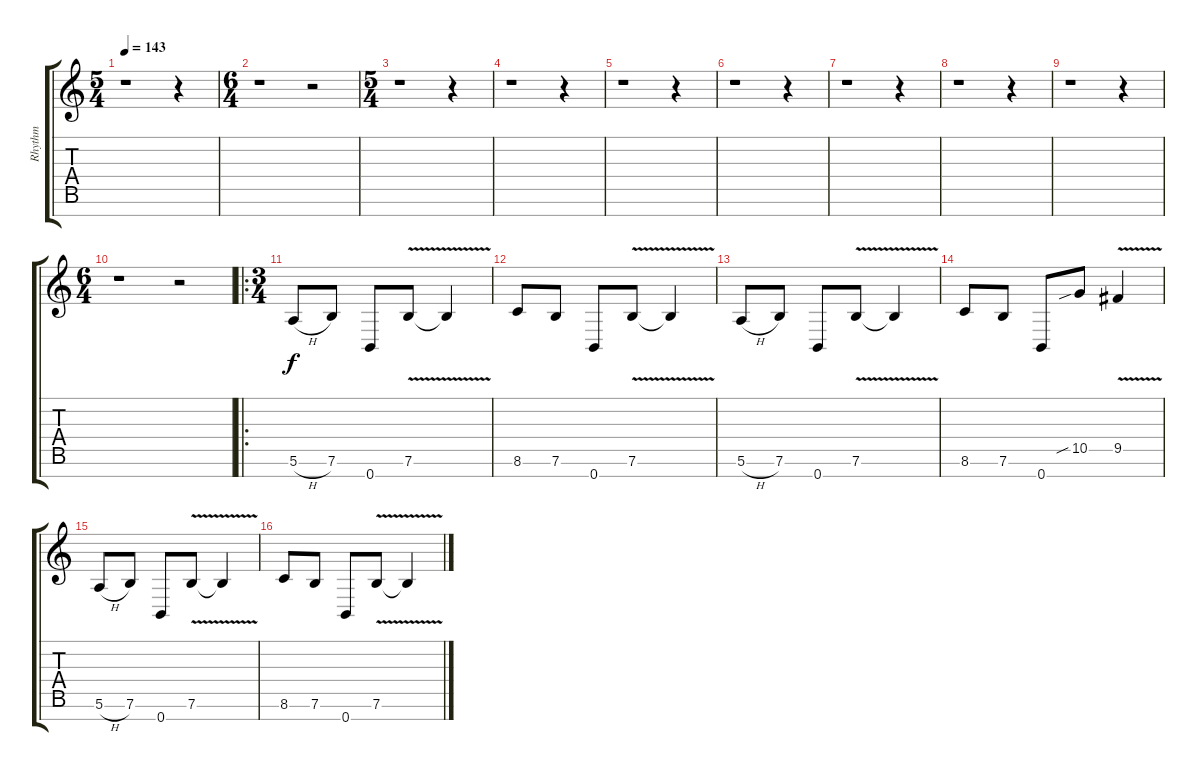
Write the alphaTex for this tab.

\track ("Rhythm" "Rhythm") {instrument distortionguitar}
\staff {score tabs}
\tuning (E4 B3 G3 D3 A2 E2 B1) {hide}
\ts (5 4)
\tempo 143
\clef g2
\ks c
r.1{dy f} r.4 |
\ts (6 4)
r.1 r.2 |
\ts (5 4)
r.1 r.4 |
r.1 r.4 |
r.1 r.4 |
r.1 r.4 |
r.1 r.4 |
r.1 r.4 |
r.1 r.4 |
\ts (6 4)
r.1 r.2 |
\ro
\ts (3 4)
5.6{h}.8 7.6.8 0.7.8 7.6{v}.8 7.6{t}.4 |
8.6.8 7.6.8 0.7.8 7.6{v}.8 7.6{t}.4 |
5.6{h}.8 7.6.8 0.7.8 7.6{v}.8 7.6{t}.4 |
8.6.8 7.6.8 0.7.8 10.5{sib}.8 9.5{v}.4 |
5.6{h}.8 7.6.8 0.7.8 7.6{v}.8 7.6{t}.4 |
8.6.8 7.6.8 0.7.8 7.6{v}.8 7.6{t}.4
